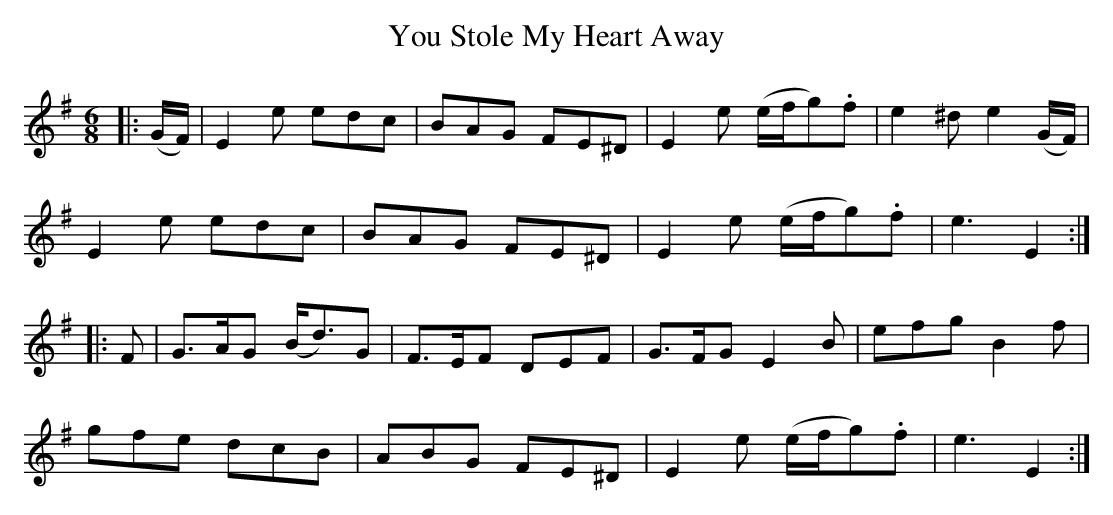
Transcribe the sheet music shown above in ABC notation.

X:1
T: You Stole My Heart Away
M: 6/8
L: 1/8
K: Emin
|:(G/2F/2)|E2e edc|BAG FE^D|E2e (e/2f/2g).f|e2^d e2(G/2F/2)|
E2e edc|BAG FE^D|E2e (e/2f/2g).f|e3E2:|
|:F|G3/2A/2G (B/2d3/2)G|F3/2E/2F DEF|G3/2F/2G E2B|efg B2f|
gfe dcB|ABG FE^D|E2e (e/2f/2g).f|e3E2:|
